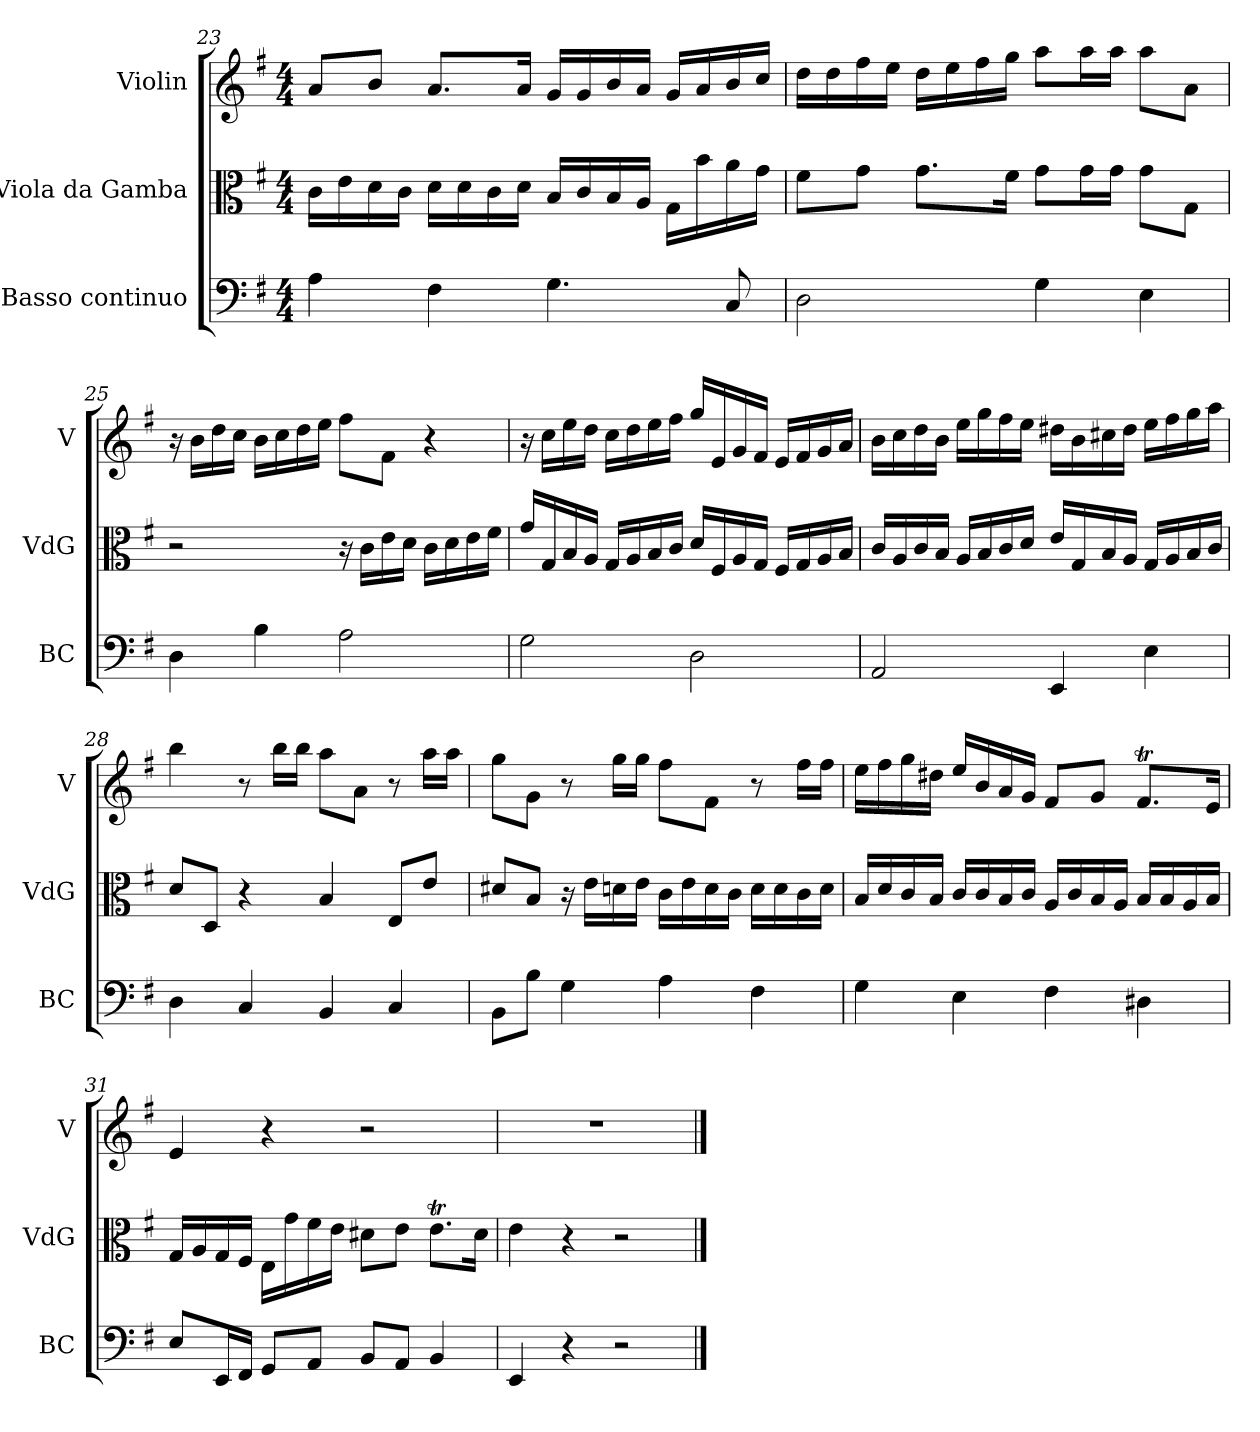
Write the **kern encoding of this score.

**kern	**kern	**kern
*part3	*part2	*part1
*staff3	*staff2	*staff1
*I"Basso continuo	*I"Viola da Gamba	*I"Violin
*I'BC	*I'VdG	*I'V
*clefF4	*clefC3	*clefG2
*k[f#]	*k[f#]	*k[f#]
*e:	*e:	*e:
*M4/4	*M4/4	*M4/4
=23	=23	=23
4A\	16c\LL	8a/L
.	16e\	.
.	16d\	8b/J
.	16c\JJ	.
4F#\	16d\LL	8.a/L
.	16d\	.
.	16c\	.
.	16d\JJ	16a/Jk
4.G\	16B/LL	16g/LL
.	16c/	16g/
.	16B/	16b/
.	16A/JJ	16a/JJ
.	16G\LL	16g/LL
.	16b\	16a/
8C/	16a\	16b/
.	16g\JJ	16cc/JJ
=24	=24	=24
2D\	8f#\L	16dd\LL
.	.	16dd\
.	8g\J	16ff#\
.	.	16ee\JJ
.	8.g\L	16dd\LL
.	.	16ee\
.	.	16ff#\
.	16f#\Jk	16gg\JJ
4G\	8g\L	8aa\L
.	16g\L	16aa\L
.	16g\JJ	16aa\JJ
4E\	8g\L	8aa\L
.	8G\J	8a\J
!!LO:PB:g=z
=25	=25	=25
4D\	2r	16r
.	.	16b\LL
.	.	16dd\
.	.	16cc\JJ
4B\	.	16b\LL
.	.	16cc\
.	.	16dd\
.	.	16ee\JJ
2A\	16r	8ff#\L
.	16c\LL	.
.	16e\	8f#\J
.	16d\JJ	.
.	16c\LL	4r
.	16d\	.
.	16e\	.
.	16f#\JJ	.
=26	=26	=26
2G\	16g/LL	16r
.	16G/	16cc\LL
.	16B/	16ee\
.	16A/JJ	16dd\JJ
.	16G/LL	16cc\LL
.	16A/	16dd\
.	16B/	16ee\
.	16c/JJ	16ff#\JJ
2D\	16d/LL	16gg/LL
.	16F#/	16e/
.	16A/	16g/
.	16G/JJ	16f#/JJ
.	16F#/LL	16e/LL
.	16G/	16f#/
.	16A/	16g/
.	16B/JJ	16a/JJ
=27	=27	=27
2AA/	16c/LL	16b\LL
.	16A/	16cc\
.	16c/	16dd\
.	16B/JJ	16b\JJ
.	16A/LL	16ee\LL
.	16B/	16gg\
.	16c/	16ff#\
.	16d/JJ	16ee\JJ
4EE/	16e/LL	16dd#X\LL
.	16G/	16b\
.	16B/	16cc#X\
.	16A/JJ	16dd#\JJ
4E\	16G/LL	16ee\LL
.	16A/	16ff#\
.	16B/	16gg\
.	16c/JJ	16aa\JJ
!!LO:LB:g=z
=28	=28	=28
4D\	8d/L	4bb\
.	8D/J	.
4C/	4r	8r
.	.	16bb\LL
.	.	16bb\JJ
4BB/	4B/	8aa\L
.	.	8a\J
4C/	8E/L	8r
.	8e/J	16aa\LL
.	.	16aa\JJ
=29	=29	=29
8BB\L	8d#X/L	8gg\L
8B\J	8B/J	8g\J
4G\	16r	8r
.	16e\LL	.
.	16dn\	16gg\LL
.	16e\JJ	16gg\JJ
4A\	16c\LL	8ff#\L
.	16e\	.
.	16d\	8f#\J
.	16c\JJ	.
4F#\	16d\LL	8r
.	16d\	.
.	16c\	16ff#\LL
.	16d\JJ	16ff#\JJ
=30	=30	=30
4G\	16B/LL	16ee\LL
.	16d/	16ff#\
.	16c/	16gg\
.	16B/JJ	16dd#X\JJ
4E\	16c/LL	16ee/LL
.	16c/	16b/
.	16B/	16a/
.	16c/JJ	16g/JJ
4F#\	16A/LL	8f#/L
.	16c/	.
.	16B/	8g/J
.	16A/JJ	.
4D#X\	16B/LL	8.f#t/L
.	16B/	.
.	16A/	.
.	16B/JJ	16e/Jk
!!LO:LB:g=z
=31	=31	=31
8E/L	16G/LL	4e/
.	16A/	.
16EE/L	16G/	.
16FF#/JJ	16F#/JJ	.
8GG/L	16E\LL	4r
.	16g\	.
8AA/J	16f#\	.
.	16e\JJ	.
8BB/L	8d#X\L	2r
8AA/J	8e\J	.
4BB/	8.eT\L	.
.	16d#\Jk	.
=32	=32	=32
4EE/	4e\	1r
4r	4r	.
2r	2r	.
==	==	==
*-	*-	*-
